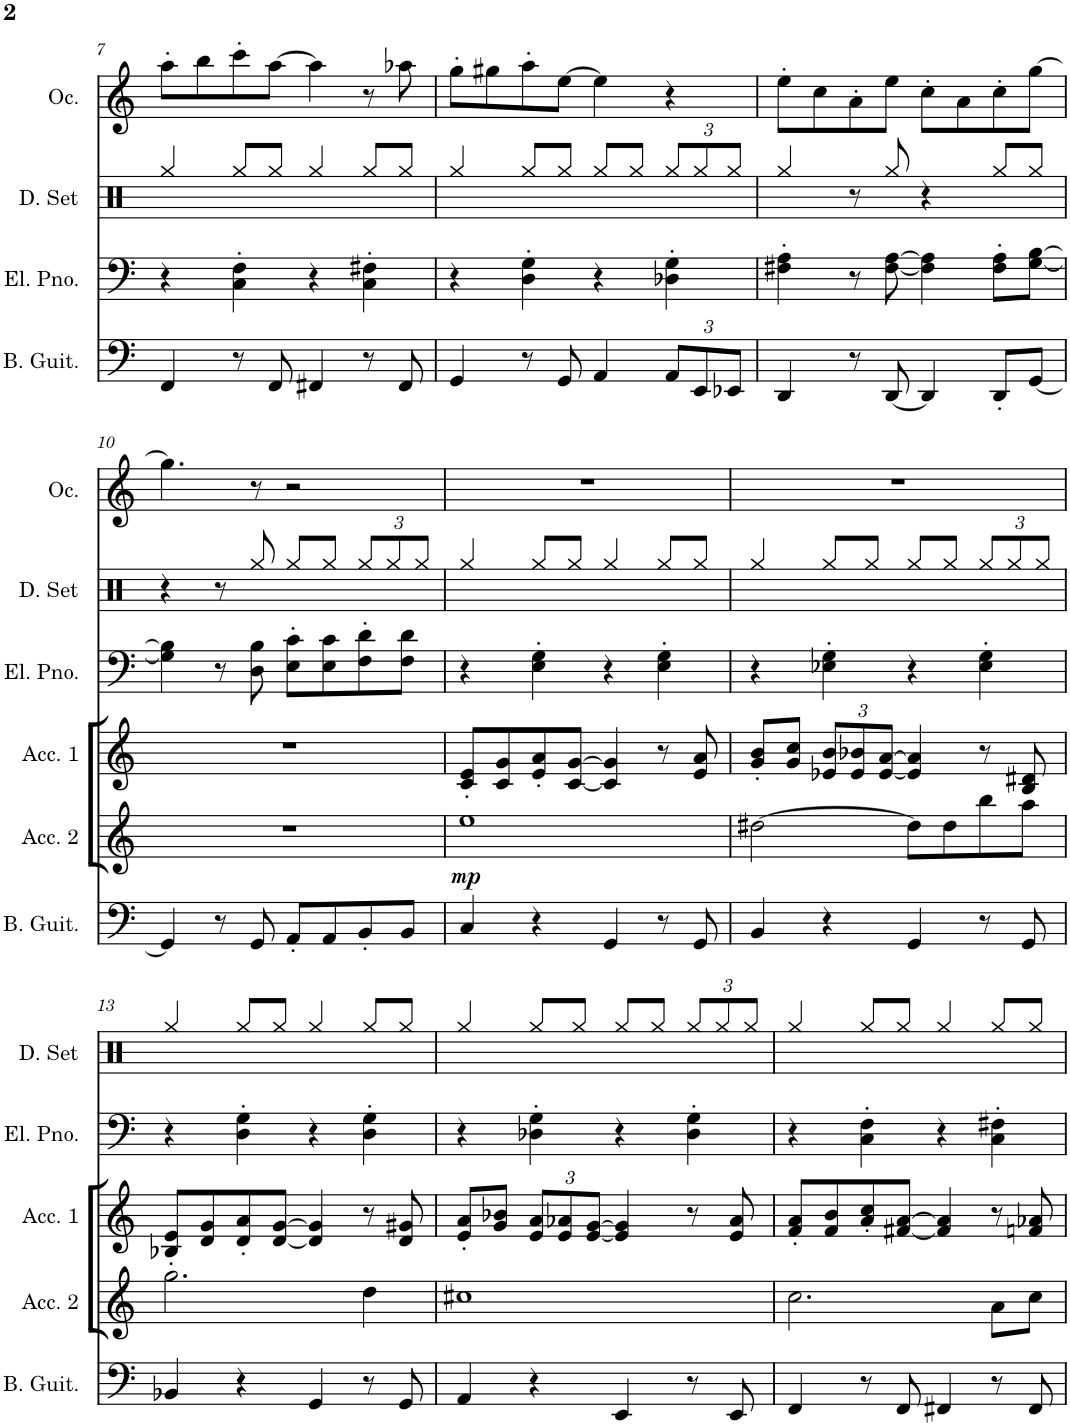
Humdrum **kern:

**kern	**kern	**dynam	**kern	**kern	**kern	**kern	**kern
*part7	*part6	*part6	*part5	*part4	*part3	*part2	*part1
*staff7	*staff6	*staff6	*staff5	*staff4	*staff3	*staff2	*staff1
*I"Bass Guitar	*I"Accordion 2	*	*I"Accordion 1	*I"Electric Piano	*I"Drumset	*I"Ocarina	*I"Piccolo
*I'B. Guit.	*I'Acc. 2	*	*I'Acc. 1	*I'El. Pno.	*I'D. Set	*I'Oc.	*I'Picc.
!!LO:PB:g=z
*clefF4	*clefG2	*	*clefG2	*clefF4	*clefX	*clefG2	*clefG2
*	*	*	*	*	*	*	*Trd-7c-12
*k[]	*k[]	*	*k[]	*k[]	*k[]	*k[]	*k[]
*M4/4	*M4/4	*	*M4/4	*M4/4	*M4/4	*M4/4	*M4/4
*met(c)	*met(c)	*	*met(c)	*met(c)	*met(c)	*met(c)	*met(c)
=7	=7	=7	=7	=7	=7	=7	=7
4FF/	1r	.	1r	4r	4Rgg/	8aa'\L	1r
.	.	.	.	.	.	8bb\	.
8r	.	.	.	4C\' 4F\'	8Rgg/L	8ccc'\	.
8FF/	.	.	.	.	8Rgg/J	[8aa\J	.
4FF#X/	.	.	.	4r	4Rgg/	4aa\]	.
8r	.	.	.	4C\' 4F#X\'	8Rgg/L	8r	.
8FF#/	.	.	.	.	8Rgg/J	8aa-X\	.
=8	=8	=8	=8	=8	=8	=8	=8
4GG/	1r	.	1r	4r	4Rgg/	8gg'\L	1r
.	.	.	.	.	.	8gg#X\	.
8r	.	.	.	4D\' 4G\'	8Rgg/L	8aa'\	.
8GG/	.	.	.	.	8Rgg/J	[8ee\J	.
4AA/	.	.	.	4r	8Rgg/L	4ee\]	.
.	.	.	.	.	8Rgg/J	.	.
*Xbrackettup	*	*	*	*	*Xbrackettup	*	*
12AA/L	.	.	.	4D-X\' 4G\'	12Rgg/L	4r	.
12EE/	.	.	.	.	12Rgg/	.	.
12EE-X/J	.	.	.	.	12Rgg/J	.	.
=9	=9	=9	=9	=9	=9	=9	=9
4DD/	1r	.	1r	4F#X\' 4A\'	4Rgg/	8ee'\L	1r
.	.	.	.	.	.	8cc\	.
8r	.	.	.	8r	8r	8a'\	.
[8DD/	.	.	.	[8F#\ [8A\	8Rgg/	8ee\J	.
4DD/]	.	.	.	4F#\] 4A\]	4r	8cc'\L	.
.	.	.	.	.	.	8a\	.
8DD'/L	.	.	.	8F#\' 8A\'L	8Rgg/L	8cc'\	.
[8GG/J	.	.	.	[8G\ [8B\J	8Rgg/J	[8gg\J	.
!!LO:LB:g=z
=10	=10	=10	=10	=10	=10	=10	=10
4GG/]	1r	.	1r	4G\] 4B\]	4r	4.gg\]	1r
8r	.	.	.	8r	8r	.	.
8GG/	.	.	.	8D\ 8B\	8Rgg/	8r	.
8AA'/L	.	.	.	8E\' 8c\'L	8Rgg/L	2r	.
8AA/	.	.	.	8E\ 8c\	8Rgg/J	.	.
8BB'/	.	.	.	8F\' 8d\'	12Rgg/L	.	.
.	.	.	.	.	12Rgg/	.	.
8BB/J	.	.	.	8F\ 8d\J	.	.	.
.	.	.	.	.	12Rgg/J	.	.
=11	=11	=11	=11	=11	=11	=11	=11
!	!	!LO:DY:b	!	!	!	!	!
4C/	1ee	mp	8c/' 8e/'L	4r	4Rgg/	1r	1r
.	.	.	8c/ 8g/	.	.	.	.
4r	.	.	8e/' 8a/'	4E\' 4G\'	8Rgg/L	.	.
.	.	.	[8c/ [8g/J	.	8Rgg/J	.	.
4GG/	.	.	4c/] 4g/]	4r	4Rgg/	.	.
8r	.	.	8r	4E\' 4G\'	8Rgg/L	.	.
8GG/	.	.	8e/ 8a/	.	8Rgg/J	.	.
=12	=12	=12	=12	=12	=12	=12	=12
4BB/	[2dd#X\	.	8g/' 8b/'L	4r	4Rgg/	1r	1r
.	.	.	8g/ 8cc/J	.	.	.	.
*	*	*	*Xbrackettup	*	*	*	*
4r	.	.	12e-X/ 12b/L	4E-X\' 4G\'	8Rgg/L	.	.
.	.	.	12e-/ 12b-X/	.	.	.	.
.	.	.	.	.	8Rgg/J	.	.
.	.	.	[12e-/ [12a/J	.	.	.	.
4GG/	8dd#\L]	.	4e-/] 4a/]	4r	8Rgg/L	.	.
.	8dd#\	.	.	.	8Rgg/J	.	.
8r	8bb\	.	8r	4E-\' 4G\'	12Rgg/L	.	.
.	.	.	.	.	12Rgg/	.	.
8GG/	8aa\J	.	8B/ 8d#X/	.	.	.	.
.	.	.	.	.	12Rgg/J	.	.
!!LO:LB:g=z
=13	=13	=13	=13	=13	=13	=13	=13
4BB-X/	2.gg\	.	8B-X/' 8e/'L	4r	4Rgg/	1r	1r
.	.	.	8d/ 8g/	.	.	.	.
4r	.	.	8d/' 8a/'	4D\' 4G\'	8Rgg/L	.	.
.	.	.	[8d/ [8g/J	.	8Rgg/J	.	.
4GG/	.	.	4d/] 4g/]	4r	4Rgg/	.	.
8r	4dd\	.	8r	4D\' 4G\'	8Rgg/L	.	.
8GG/	.	.	8d/ 8g#X/	.	8Rgg/J	.	.
=14	=14	=14	=14	=14	=14	=14	=14
4AA/	1cc#X	.	8e/' 8a/'L	4r	4Rgg/	1r	1r
.	.	.	8g/ 8b-X/J	.	.	.	.
4r	.	.	12e/ 12a/L	4D-X\' 4G\'	8Rgg/L	.	.
.	.	.	12e/ 12a-X/	.	.	.	.
.	.	.	.	.	8Rgg/J	.	.
.	.	.	[12e/ [12g/J	.	.	.	.
4EE/	.	.	4e/] 4g/]	4r	8Rgg/L	.	.
.	.	.	.	.	8Rgg/J	.	.
8r	.	.	8r	4D-\' 4G\'	12Rgg/L	.	.
.	.	.	.	.	12Rgg/	.	.
8EE/	.	.	8e/ 8a-/	.	.	.	.
.	.	.	.	.	12Rgg/J	.	.
=15	=15	=15	=15	=15	=15	=15	=15
4FF/	2.cc\	.	8f/' 8a/'L	4r	4Rgg/	1r	1r
.	.	.	8f/ 8b/	.	.	.	.
8r	.	.	8a/' 8cc/'	4C\' 4F\'	8Rgg/L	.	.
8FF/	.	.	[8f#X/ [8a/J	.	8Rgg/J	.	.
4FF#X/	.	.	4f#/] 4a/]	4r	4Rgg/	.	.
8r	8a\L	.	8r	4C\' 4F#X\'	8Rgg/L	.	.
8FF#/	8cc\J	.	8fn/ 8a-X/	.	8Rgg/J	.	.
=	=	=	=	=	=	=	=
*-	*-	*-	*-	*-	*-	*-	*-
